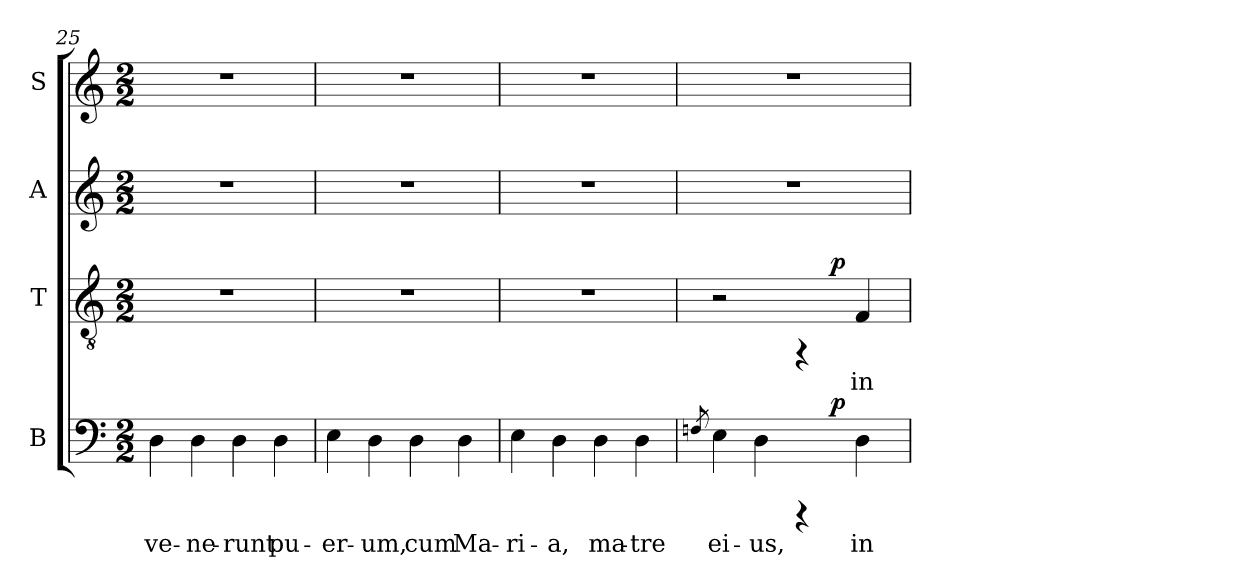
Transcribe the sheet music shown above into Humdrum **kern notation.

**kern	**text	**dynam	**kern	**text	**dynam	**kern	**kern
*part4	*part4	*part4	*part3	*part3	*part3	*part2	*part1
*staff4	*staff4	*staff4	*staff3	*staff3	*staff3	*staff2	*staff1
*I"B	*	*	*I"T	*	*	*I"A	*I"S
*clefF4	*	*	*clefGv2	*	*	*clefG2	*clefG2
*k[]	*	*	*k[]	*	*	*k[]	*k[]
*C:	*	*	*C:	*	*	*C:	*C:
*M2/2	*	*	*M2/2	*	*	*M2/2	*M2/2
=25	=25	=25	=25	=25	=25	=25	=25
!	!LO:LY:b:cj	!	!	!	!	!	!
4D\	-ve-	.	1r	.	.	1r	1r
!	!LO:LY:b:cj	!	!	!	!	!	!
4D\	-ne-	.	.	.	.	.	.
!	!LO:LY:b:cj	!	!	!	!	!	!
4D\	-runt	.	.	.	.	.	.
!	!LO:LY:b:cj	!	!	!	!	!	!
4D\	pu-	.	.	.	.	.	.
!!LO:PB:g=z
=26	=26	=26	=26	=26	=26	=26	=26
!	!LO:LY:b:cj	!	!	!	!	!	!
4E\	-er-	.	1r	.	.	1r	1r
!	!LO:LY:b:cj	!	!	!	!	!	!
4D\	-um,	.	.	.	.	.	.
!	!LO:LY:b:cj	!	!	!	!	!	!
4D\	cum	.	.	.	.	.	.
!	!LO:LY:b:cj	!	!	!	!	!	!
4D\	Ma-	.	.	.	.	.	.
=27	=27	=27	=27	=27	=27	=27	=27
!	!LO:LY:b:cj	!	!	!	!	!	!
4E\	-ri-	.	1r	.	.	1r	1r
!	!LO:LY:b:cj	!	!	!	!	!	!
4D\	-a,	.	.	.	.	.	.
!	!LO:LY:b:cj	!	!	!	!	!	!
4D\	ma-	.	.	.	.	.	.
!	!LO:LY:b:cj	!	!	!	!	!	!
4D\	-tre	.	.	.	.	.	.
=28	=28	=28	=28	=28	=28	=28	=28
8qFn/	.	.	.	.	.	.	.
!	!LO:LY:b:cj	!	!	!	!	!	!
*^	*	*	*^	*	*	*	*
4E\	2ryy	ei-	.	2r	2ryy	.	.	1r	1r
!	!	!LO:LY:b:cj	!	!	!	!	!	!	!
4D\	.	-us,	.	.	.	.	.	.	.
4rCCC	8ryy	.	.	4rFF	8ryy	.	.	.	.
.	64ryy	.	.	.	64ryy	.	.	.	.
!	!	!	!LO:DY:a	!	!	!	!LO:DY:a	!	!
.	4ryy	.	p	.	4ryy	.	p	.	.
!	!	!LO:LY:b:cj	!	!	!	!LO:LY:b:cj	!	!	!
4D\	.	in-	.	4F/	.	in-	.	.	.
.	16..ryy	.	.	.	16..ryy	.	.	.	.
*v	*v	*	*	*	*	*	*	*	*
*	*	*	*v	*v	*	*	*	*
=	=	=	=	=	=	=	=
*-	*-	*-	*-	*-	*-	*-	*-
